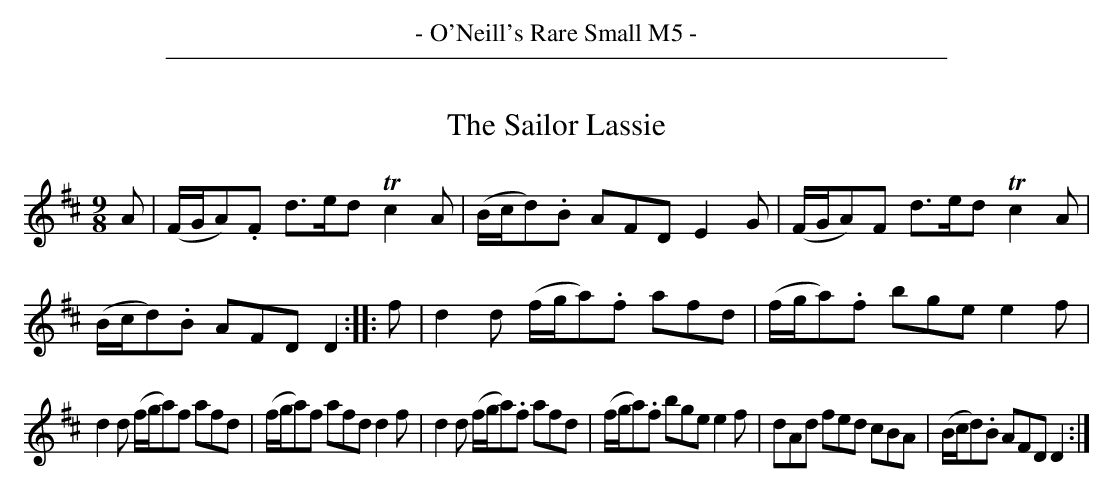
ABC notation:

X:1
T: The Sailor Lassie
M: 9/8
L: 1/8
K: D
A |\
(F/G/A).F d>ed Tc2A | (B/c/d).B AFD E2G |\
(F/G/A)F  d>ed Tc2A | (B/c/d).B AFD D2 ::\
f |\
d2d (f/g/a).f afd | (f/g/a).f bge e2f |
d2d (f/g/a)f  afd | (f/g/a)f  afd d2f |\
d2d (f/g/a).f afd | (f/g/a).f bge e2f |\
dAd fed cBA | (B/c/d).B AFD D2 :|
